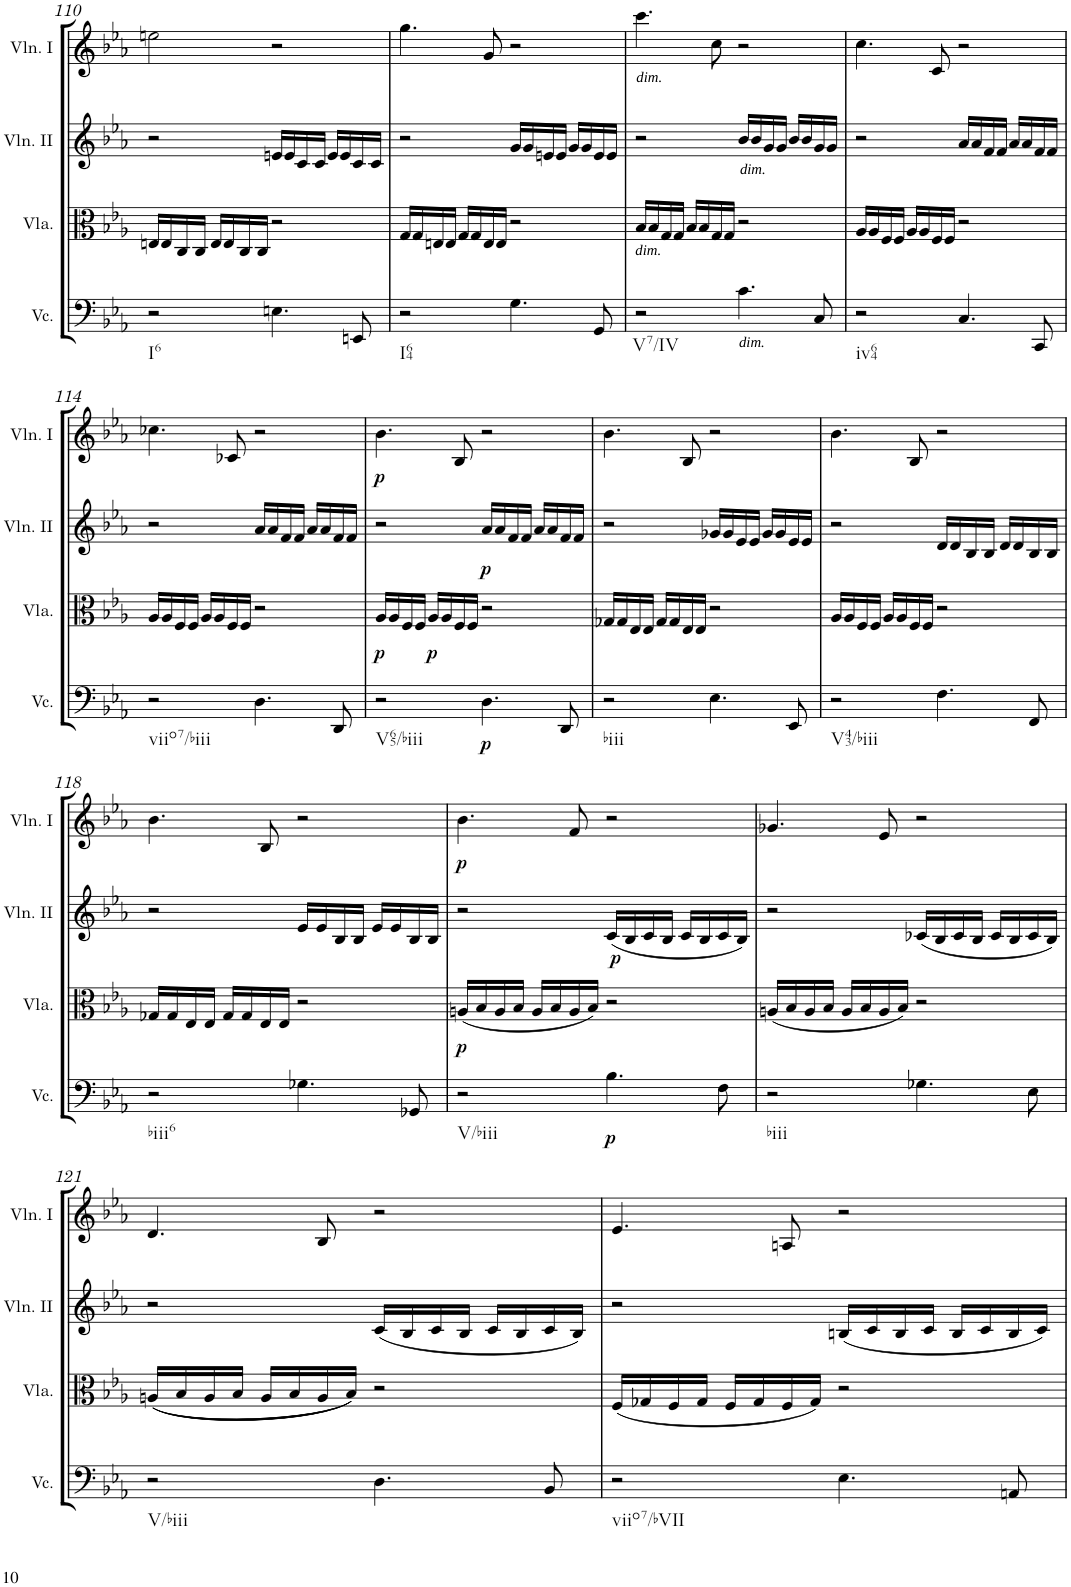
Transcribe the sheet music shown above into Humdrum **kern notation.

**kern	**dynam	**kern	**dynam	**kern	**dynam	**kern	**dynam
*part4	*part4	*part3	*part3	*part2	*part2	*part1	*part1
*staff4	*staff4	*staff3	*staff3	*staff2	*staff2	*staff1	*staff1
*I"Violoncello	*	*I"Viola	*	*I"Violin II	*	*I"Violin I	*
*I'Vc.	*	*I'Vla.	*	*I'Vln. II	*	*I'Vln. I	*
!!LO:PB:g=z
*clefC4	*	*clefC3	*	*clefG2	*	*clefG2	*
*k[b-e-a-]	*	*k[b-e-a-]	*	*k[b-e-a-]	*	*k[b-e-a-]	*
*E-:	*	*E-:	*	*E-:	*	*E-:	*
*M4/4	*	*M4/4	*	*M4/4	*	*M4/4	*
*met(c)	*	*met(c)	*	*met(c)	*	*met(c)	*
=110	=110	=110	=110	=110	=110	=110	=110
!LO:TX:b:t=I6	!	!	!	!	!	!	!
2r	.	16En/LL	.	2r	.	2een\	.
.	.	16E/	.	.	.	.	.
.	.	16C/	.	.	.	.	.
.	.	16C/JJ	.	.	.	.	.
.	.	16E/LL	.	.	.	.	.
.	.	16E/	.	.	.	.	.
.	.	16C/	.	.	.	.	.
.	.	16C/JJ	.	.	.	.	.
4.En\	.	2r	.	16en/LL	.	2r	.
.	.	.	.	16e/	.	.	.
.	.	.	.	16c/	.	.	.
.	.	.	.	16c/JJ	.	.	.
.	.	.	.	16e/LL	.	.	.
.	.	.	.	16e/	.	.	.
8EEn/	.	.	.	16c/	.	.	.
.	.	.	.	16c/JJ	.	.	.
=111	=111	=111	=111	=111	=111	=111	=111
!LO:TX:b:t=I64	!	!	!	!	!	!	!
2r	.	16G/LL	.	2r	.	4.gg\	.
.	.	16G/	.	.	.	.	.
.	.	16En/	.	.	.	.	.
.	.	16E/JJ	.	.	.	.	.
.	.	16G/LL	.	.	.	.	.
.	.	16G/	.	.	.	.	.
.	.	16E/	.	.	.	8g/	.
.	.	16E/JJ	.	.	.	.	.
4.G\	.	2r	.	16g/LL	.	2r	.
.	.	.	.	16g/	.	.	.
.	.	.	.	16en/	.	.	.
.	.	.	.	16e/JJ	.	.	.
.	.	.	.	16g/LL	.	.	.
.	.	.	.	16g/	.	.	.
8GG/	.	.	.	16e/	.	.	.
.	.	.	.	16e/JJ	.	.	.
=112	=112	=112	=112	=112	=112	=112	=112
!	!	!	!	!	!	!LO:TX:b:i:t=dim.	!
!	!	!LO:TX:b:i:t=dim.	!	!	!	!	!
!LO:TX:b:t=V7/IV	!	!	!	!	!	!	!
2r	.	16B-/LL	.	2r	.	4.ccc\	.
.	.	16B-/	.	.	.	.	.
.	.	16G/	.	.	.	.	.
.	.	16G/JJ	.	.	.	.	.
.	.	16B-/LL	.	.	.	.	.
.	.	16B-/	.	.	.	.	.
.	.	16G/	.	.	.	8cc\	.
.	.	16G/JJ	.	.	.	.	.
!	!	!	!	!LO:TX:b:i:t=dim.	!	!	!
!LO:TX:b:i:t=dim.	!	!	!	!	!	!	!
4.c\	.	2r	.	16b-/LL	.	2r	.
.	.	.	.	16b-/	.	.	.
.	.	.	.	16g/	.	.	.
.	.	.	.	16g/JJ	.	.	.
.	.	.	.	16b-/LL	.	.	.
.	.	.	.	16b-/	.	.	.
8C/	.	.	.	16g/	.	.	.
.	.	.	.	16g/JJ	.	.	.
=113	=113	=113	=113	=113	=113	=113	=113
!LO:TX:b:t=iv64	!	!	!	!	!	!	!
2r	.	16A-/LL	.	2r	.	4.cc\	.
.	.	16A-/	.	.	.	.	.
.	.	16F/	.	.	.	.	.
.	.	16F/JJ	.	.	.	.	.
.	.	16A-/LL	.	.	.	.	.
.	.	16A-/	.	.	.	.	.
.	.	16F/	.	.	.	8c/	.
.	.	16F/JJ	.	.	.	.	.
4.C/	.	2r	.	16a-/LL	.	2r	.
.	.	.	.	16a-/	.	.	.
.	.	.	.	16f/	.	.	.
.	.	.	.	16f/JJ	.	.	.
.	.	.	.	16a-/LL	.	.	.
.	.	.	.	16a-/	.	.	.
8CC/	.	.	.	16f/	.	.	.
.	.	.	.	16f/JJ	.	.	.
!!LO:LB:g=z
=114	=114	=114	=114	=114	=114	=114	=114
!LO:TX:b:t=viio7/biii	!	!	!	!	!	!	!
2r	.	16A-/LL	.	2r	.	4.cc-X\	.
.	.	16A-/	.	.	.	.	.
.	.	16F/	.	.	.	.	.
.	.	16F/JJ	.	.	.	.	.
.	.	16A-/LL	.	.	.	.	.
.	.	16A-/	.	.	.	.	.
.	.	16F/	.	.	.	8c-X/	.
.	.	16F/JJ	.	.	.	.	.
4.D\	.	2r	.	16a-/LL	.	2r	.
.	.	.	.	16a-/	.	.	.
.	.	.	.	16f/	.	.	.
.	.	.	.	16f/JJ	.	.	.
.	.	.	.	16a-/LL	.	.	.
.	.	.	.	16a-/	.	.	.
8DD/	.	.	.	16f/	.	.	.
.	.	.	.	16f/JJ	.	.	.
=115	=115	=115	=115	=115	=115	=115	=115
!LO:TX:b:t=V65/biii	!	!	!	!	!	!	!
!	!	!	!LO:DY:b	!	!	!	!LO:DY:b
2r	.	16A-/LL	p	2r	.	4.b-\	p
.	.	16A-/	.	.	.	.	.
.	.	16F/	.	.	.	.	.
.	.	16F/JJ	.	.	.	.	.
!	!	!	!LO:DY:b	!	!	!	!
.	.	16A-/LL	p	.	.	.	.
.	.	16A-/	.	.	.	.	.
.	.	16F/	.	.	.	8B-/	.
.	.	16F/JJ	.	.	.	.	.
!	!LO:DY:b	!	!	!	!LO:DY:b	!	!
4.D\	p	2r	.	16a-/LL	p	2r	.
.	.	.	.	16a-/	.	.	.
.	.	.	.	16f/	.	.	.
.	.	.	.	16f/JJ	.	.	.
.	.	.	.	16a-/LL	.	.	.
.	.	.	.	16a-/	.	.	.
8DD/	.	.	.	16f/	.	.	.
.	.	.	.	16f/JJ	.	.	.
=116	=116	=116	=116	=116	=116	=116	=116
!LO:TX:b:t=biii	!	!	!	!	!	!	!
2r	.	16G-X/LL	.	2r	.	4.b-\	.
.	.	16G-/	.	.	.	.	.
.	.	16E-/	.	.	.	.	.
.	.	16E-/JJ	.	.	.	.	.
.	.	16G-/LL	.	.	.	.	.
.	.	16G-/	.	.	.	.	.
.	.	16E-/	.	.	.	8B-/	.
.	.	16E-/JJ	.	.	.	.	.
4.E-\	.	2r	.	16g-X/LL	.	2r	.
.	.	.	.	16g-/	.	.	.
.	.	.	.	16e-/	.	.	.
.	.	.	.	16e-/JJ	.	.	.
.	.	.	.	16g-/LL	.	.	.
.	.	.	.	16g-/	.	.	.
8EE-/	.	.	.	16e-/	.	.	.
.	.	.	.	16e-/JJ	.	.	.
=117	=117	=117	=117	=117	=117	=117	=117
!LO:TX:b:t=V43/biii	!	!	!	!	!	!	!
2r	.	16A-/LL	.	2r	.	4.b-\	.
.	.	16A-/	.	.	.	.	.
.	.	16F/	.	.	.	.	.
.	.	16F/JJ	.	.	.	.	.
.	.	16A-/LL	.	.	.	.	.
.	.	16A-/	.	.	.	.	.
.	.	16F/	.	.	.	8B-/	.
.	.	16F/JJ	.	.	.	.	.
4.F\	.	2r	.	16d/LL	.	2r	.
.	.	.	.	16d/	.	.	.
.	.	.	.	16B-/	.	.	.
.	.	.	.	16B-/JJ	.	.	.
.	.	.	.	16d/LL	.	.	.
.	.	.	.	16d/	.	.	.
8FF/	.	.	.	16B-/	.	.	.
.	.	.	.	16B-/JJ	.	.	.
!!LO:LB:g=z
=118	=118	=118	=118	=118	=118	=118	=118
!LO:TX:b:t=biii6	!	!	!	!	!	!	!
2r	.	16G-X/LL	.	2r	.	4.b-\	.
.	.	16G-/	.	.	.	.	.
.	.	16E-/	.	.	.	.	.
.	.	16E-/JJ	.	.	.	.	.
.	.	16G-/LL	.	.	.	.	.
.	.	16G-/	.	.	.	.	.
.	.	16E-/	.	.	.	8B-/	.
.	.	16E-/JJ	.	.	.	.	.
4.G-X\	.	2r	.	16e-/LL	.	2r	.
.	.	.	.	16e-/	.	.	.
.	.	.	.	16B-/	.	.	.
.	.	.	.	16B-/JJ	.	.	.
.	.	.	.	16e-/LL	.	.	.
.	.	.	.	16e-/	.	.	.
8GG-X/	.	.	.	16B-/	.	.	.
.	.	.	.	16B-/JJ	.	.	.
=119	=119	=119	=119	=119	=119	=119	=119
!LO:TX:b:t=V/biii	!	!	!	!	!	!	!
!	!	!	!LO:DY:b	!	!	!	!LO:DY:b
2r	.	(16An/LL	p	2r	.	4.b-\	p
.	.	16B-/	.	.	.	.	.
.	.	16A/	.	.	.	.	.
.	.	16B-/JJ	.	.	.	.	.
.	.	16A/LL	.	.	.	.	.
.	.	16B-/	.	.	.	.	.
.	.	16A/	.	.	.	8f/	.
.	.	16B-/JJ)	.	.	.	.	.
!	!LO:DY:b	!	!LO:DY:a	!	!	!	!
4.B-\	p	2r	p	(16c/LL	.	2r	.
.	.	.	.	16B-/	.	.	.
.	.	.	.	16c/	.	.	.
.	.	.	.	16B-/JJ	.	.	.
.	.	.	.	16c/LL	.	.	.
.	.	.	.	16B-/	.	.	.
8F\	.	.	.	16c/	.	.	.
.	.	.	.	16B-/JJ)	.	.	.
=120	=120	=120	=120	=120	=120	=120	=120
!LO:TX:b:t=biii	!	!	!	!	!	!	!
2r	.	(16An/LL	.	2r	.	4.g-X/	.
.	.	16B-/	.	.	.	.	.
.	.	16A/	.	.	.	.	.
.	.	16B-/JJ	.	.	.	.	.
.	.	16A/LL	.	.	.	.	.
.	.	16B-/	.	.	.	.	.
.	.	16A/	.	.	.	8e-/	.
.	.	16B-/JJ)	.	.	.	.	.
4.G-X\	.	2r	.	(16c-X/LL	.	2r	.
.	.	.	.	16B-/	.	.	.
.	.	.	.	16c-/	.	.	.
.	.	.	.	16B-/JJ	.	.	.
.	.	.	.	16c-/LL	.	.	.
.	.	.	.	16B-/	.	.	.
8E-\	.	.	.	16c-/	.	.	.
.	.	.	.	16B-/JJ)	.	.	.
!!LO:LB:g=z
=121	=121	=121	=121	=121	=121	=121	=121
!LO:TX:b:t=V/biii	!	!	!	!	!	!	!
2r	.	((16An/LL	.	2r	.	4.d/	.
.	.	16B-/	.	.	.	.	.
.	.	16A/	.	.	.	.	.
.	.	16B-/JJ	.	.	.	.	.
.	.	16A/LL	.	.	.	.	.
.	.	16B-/	.	.	.	.	.
.	.	16A/	.	.	.	8B-/	.
.	.	16B-/JJ))	.	.	.	.	.
4.D\	.	2r	.	(16c/LL	.	2r	.
.	.	.	.	16B-/	.	.	.
.	.	.	.	16c/	.	.	.
.	.	.	.	16B-/JJ	.	.	.
.	.	.	.	16c/LL	.	.	.
.	.	.	.	16B-/	.	.	.
8BB-/	.	.	.	16c/	.	.	.
.	.	.	.	16B-/JJ)	.	.	.
=122	=122	=122	=122	=122	=122	=122	=122
!LO:TX:b:t=viio7/bVII	!	!	!	!	!	!	!
2r	.	(16F/LL	.	2r	.	4.e-/	.
.	.	16G-X/	.	.	.	.	.
.	.	16F/	.	.	.	.	.
.	.	16G-/JJ	.	.	.	.	.
.	.	16F/LL	.	.	.	.	.
.	.	16G-/	.	.	.	.	.
.	.	16F/	.	.	.	8An/	.
.	.	16G-/JJ)	.	.	.	.	.
4.E-\	.	2r	.	(16Bn/LL	.	2r	.
.	.	.	.	16c/	.	.	.
.	.	.	.	16B/	.	.	.
.	.	.	.	16c/JJ	.	.	.
.	.	.	.	16B/LL	.	.	.
.	.	.	.	16c/	.	.	.
8AAn/	.	.	.	16B/	.	.	.
.	.	.	.	16c/JJ)	.	.	.
=	=	=	=	=	=	=	=
*-	*-	*-	*-	*-	*-	*-	*-
